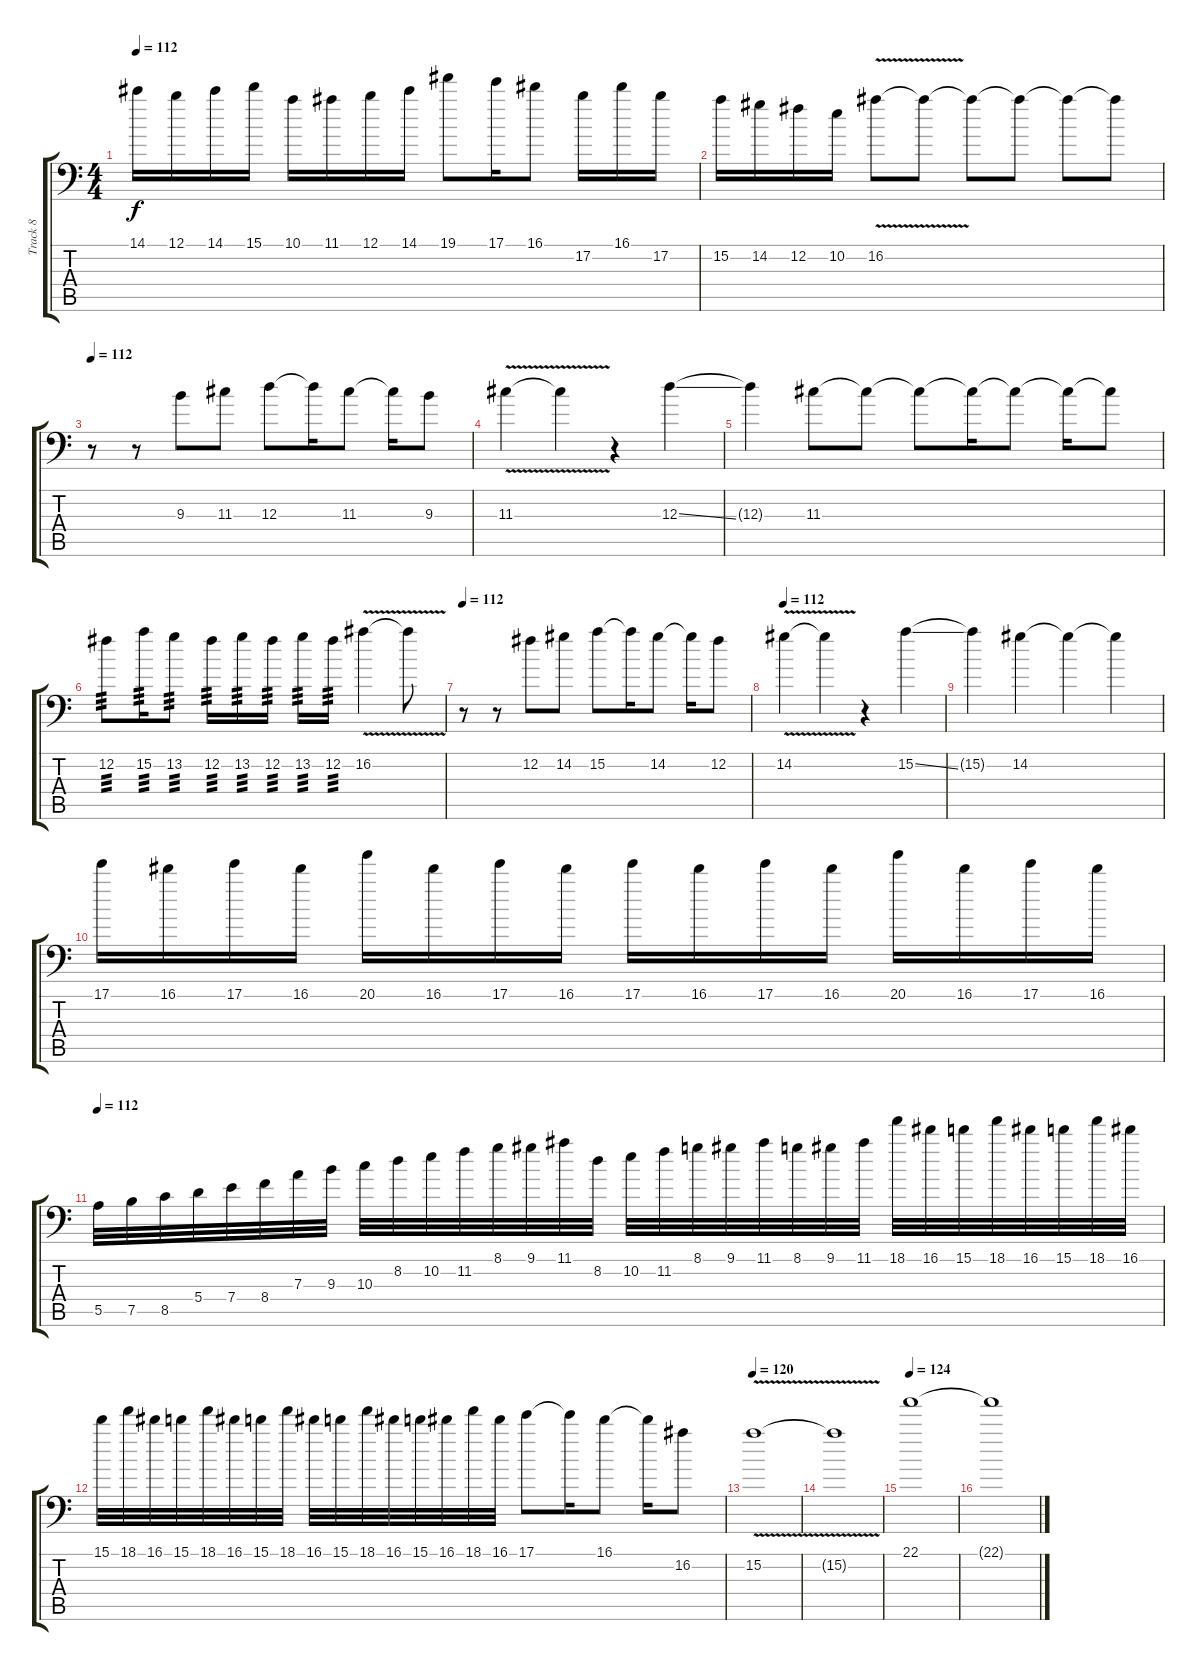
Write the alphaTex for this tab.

\track ("Track 8" "Track 8") {instrument overdrivenguitar}
\staff {score tabs}
\tuning (B3 Gb3 D3 A2 E2 A1) {hide}
\ts (4 4)
\tempo 112
\clef f4
\ks c
14.1.16{dy f} 12.1.16 14.1.16 15.1.16 10.1.16 11.1.16 12.1.16 14.1.16 19.1.8 17.1.16 16.1.8 17.2.16 16.1.16 17.2.16 |
15.2.16 14.2.16 12.2.16 10.2.16 16.2{v}.8 16.2{t}.8 16.2{t}.8 16.2{t}.8 16.2{t}.8 16.2{t}.8 |
\tempo 112
r.8 r.8 9.3.8 11.3.8 12.3.8 12.3{t}.16 11.3.8 11.3{t}.16 9.3.8 |
11.3{v}.4 11.3{t}.4 r.4 12.3{ss}.4 |
12.3{t}.4 11.3.8 11.3{t}.8 11.3{t}.8 11.3{t}.16 11.3{t}.8 11.3{t}.16 11.3{t}.8 |
12.2.8{tp 3} 15.2.16{tp 3} 13.2.8{tp 3} 12.2.16{tp 3} 13.2.16{tp 3} 12.2.16{tp 3} 13.2.16{tp 3} 12.2.16{tp 3} 16.2{v}.4 16.2{t}.8 |
\tempo 112
r.8 r.8 12.2.8 14.2.8 15.2.8 15.2{t}.16 14.2.8 14.2{t}.16 12.2.8 |
\tempo 112
14.2{v}.4 14.2{t}.4 r.4 15.2{ss}.4 |
15.2{t}.4 14.2.4 14.2{t}.4 14.2{t}.4 |
17.1.16 16.1.16 17.1.16 16.1.16 20.1.16 16.1.16 17.1.16 16.1.16 17.1.16 16.1.16 17.1.16 16.1.16 20.1.16 16.1.16 17.1.16 16.1.16 |
\tempo 112
5.5.32 7.5.32 8.5.32 5.4.32 7.4.32 8.4.32 7.3.32 9.3.32 10.3.32 8.2.32 10.2.32 11.2.32 8.1.32 9.1.32 11.1.32 8.2.32 10.2.32 11.2.32 8.1.32 9.1.32 11.1.32 8.1.32 9.1.32 11.1.32 18.1.32 16.1.32 15.1.32 18.1.32 16.1.32 15.1.32 18.1.32 16.1.32 |
15.1.32 18.1.32 16.1.32 15.1.32 18.1.32 16.1.32 15.1.32 18.1.32 16.1.32 15.1.32 18.1.32 16.1.32 15.1.32 16.1.32 18.1.32 16.1.32 17.1.8 17.1{t}.16 16.1.8 16.1{t}.16 16.2.8 |
\tempo 120
15.2{v}.1 |
15.2{t}.1 |
\tempo 124
22.1.1 |
22.1{t}.1
